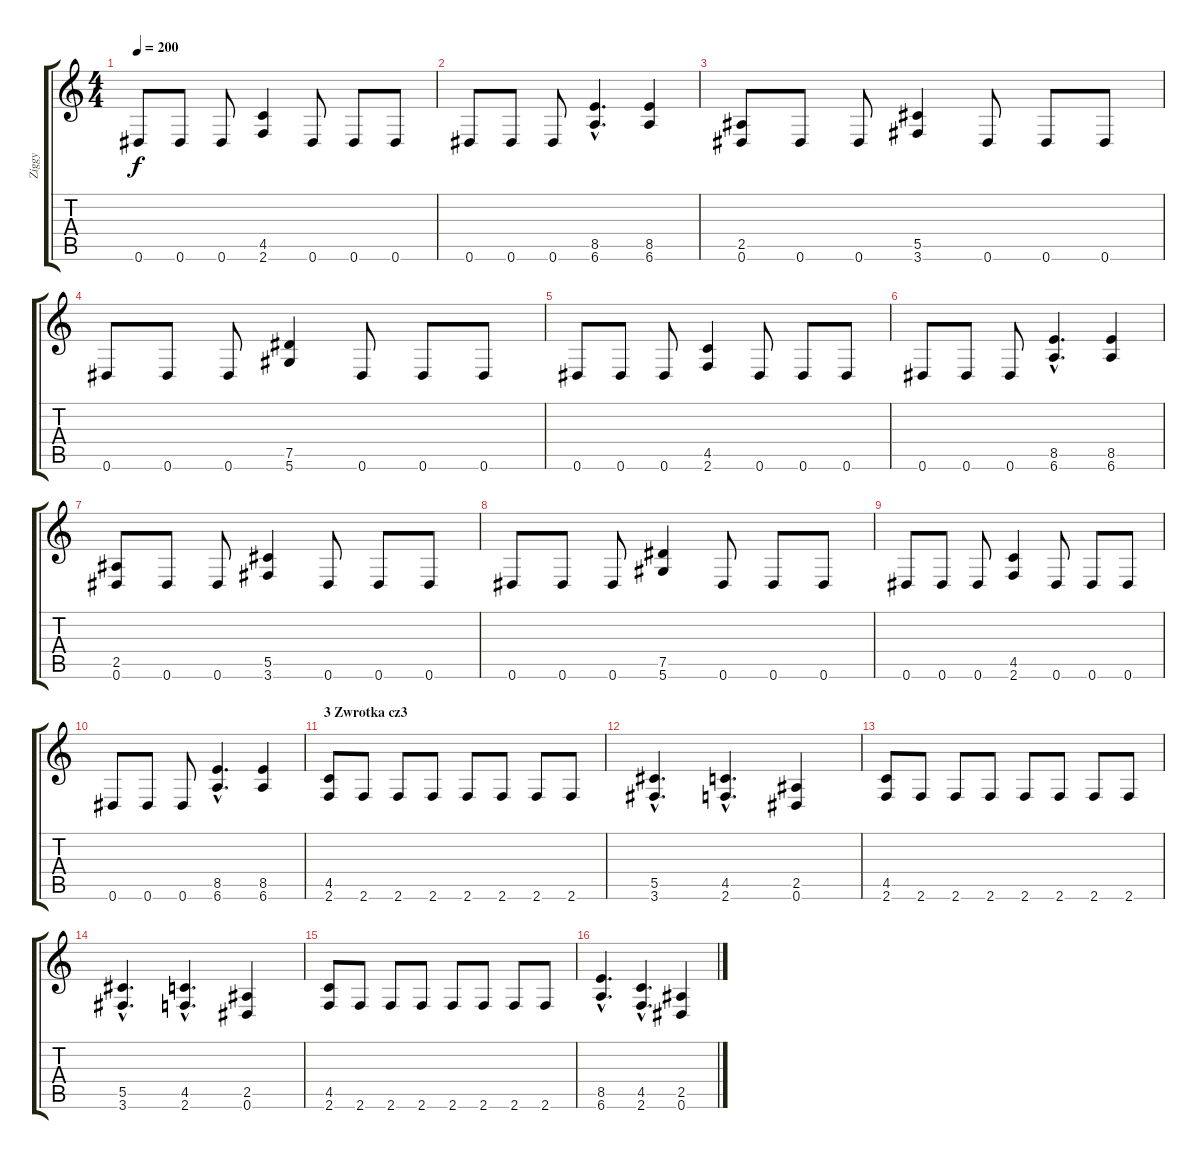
\track ("Ziggy" "Ziggy") {instrument overdrivenguitar}
\staff {score tabs}
\tuning (Eb4 Bb3 Gb3 Db3 Ab2 Eb2) {hide}
\ts (4 4)
\tempo 200
\clef g2
\ks c
0.6.8{dy f} 0.6.8 0.6.8 (4.5 2.6).4 0.6.8 0.6.8 0.6.8 |
0.6.8 0.6.8 0.6.8 (8.5{hac} 6.6{hac}).4{d} (8.5 6.6).4 |
(2.5 0.6).8 0.6.8 0.6.8 (5.5 3.6).4 0.6.8 0.6.8 0.6.8 |
0.6.8 0.6.8 0.6.8 (7.5 5.6).4 0.6.8 0.6.8 0.6.8 |
0.6.8 0.6.8 0.6.8 (4.5 2.6).4 0.6.8 0.6.8 0.6.8 |
0.6.8 0.6.8 0.6.8 (8.5{hac} 6.6{hac}).4{d} (8.5 6.6).4 |
(2.5 0.6).8 0.6.8 0.6.8 (5.5 3.6).4 0.6.8 0.6.8 0.6.8 |
0.6.8 0.6.8 0.6.8 (7.5 5.6).4 0.6.8 0.6.8 0.6.8 |
0.6.8 0.6.8 0.6.8 (4.5 2.6).4 0.6.8 0.6.8 0.6.8 |
0.6.8 0.6.8 0.6.8 (8.5{hac} 6.6{hac}).4{d} (8.5 6.6).4 |
\section ("" "3 Zwrotka cz3")
(4.5 2.6).8{balance 6} 2.6.8 2.6.8 2.6.8 2.6.8 2.6.8 2.6.8 2.6.8 |
(5.5{hac} 3.6{hac}).4{d} (4.5{hac} 2.6{hac}).4{d} (2.5 0.6).4 |
(4.5 2.6).8 2.6.8 2.6.8 2.6.8 2.6.8 2.6.8 2.6.8 2.6.8 |
(5.5{hac} 3.6{hac}).4{d} (4.5{hac} 2.6{hac}).4{d} (2.5 0.6).4 |
(4.5 2.6).8 2.6.8 2.6.8 2.6.8 2.6.8 2.6.8 2.6.8 2.6.8 |
(8.5{hac} 6.6{hac}).4{d} (4.5{hac} 2.6{hac}).4{d} (2.5 0.6).4
